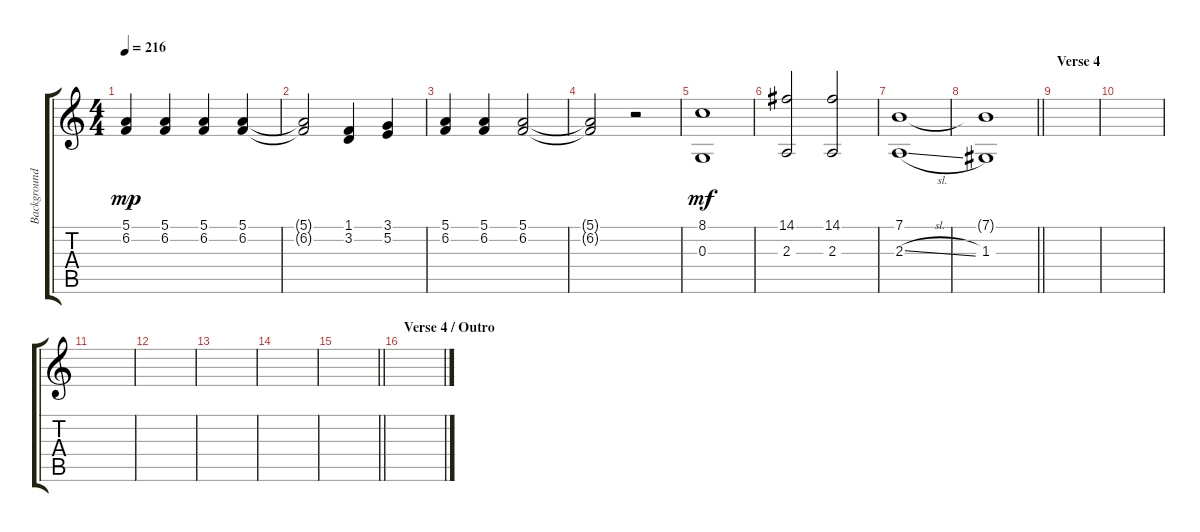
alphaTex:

\track ("Background Vocals 1" "Background") {instrument panflute}
\staff {score tabs}
\tuning (E4 B3 G3 D3 A2 E2) {hide}
\ts (4 4)
\tempo 216
\clef g2
\ks c
(5.1 6.2).4{dy mp} (5.1 6.2).4 (5.1 6.2).4 (5.1 6.2).4 |
(5.1{t} 6.2{t}).2 (1.1 3.2).4 (3.1 5.2).4 |
(5.1 6.2).4 (5.1 6.2).4 (5.1 6.2).2 |
(5.1{t} 6.2{t}).2 r.2 |
(8.1 0.3).1{dy mf} |
(14.1 2.3).2 (14.1 2.3).2 |
(7.1 2.3{sl}).1 |
\barLineRight lightlight
(7.1{t} 1.3).1 |
\section ("" "Verse 4")
|
|
|
|
|
|
\barLineRight lightlight
|
\section ("" "Verse 4 / Outro")
